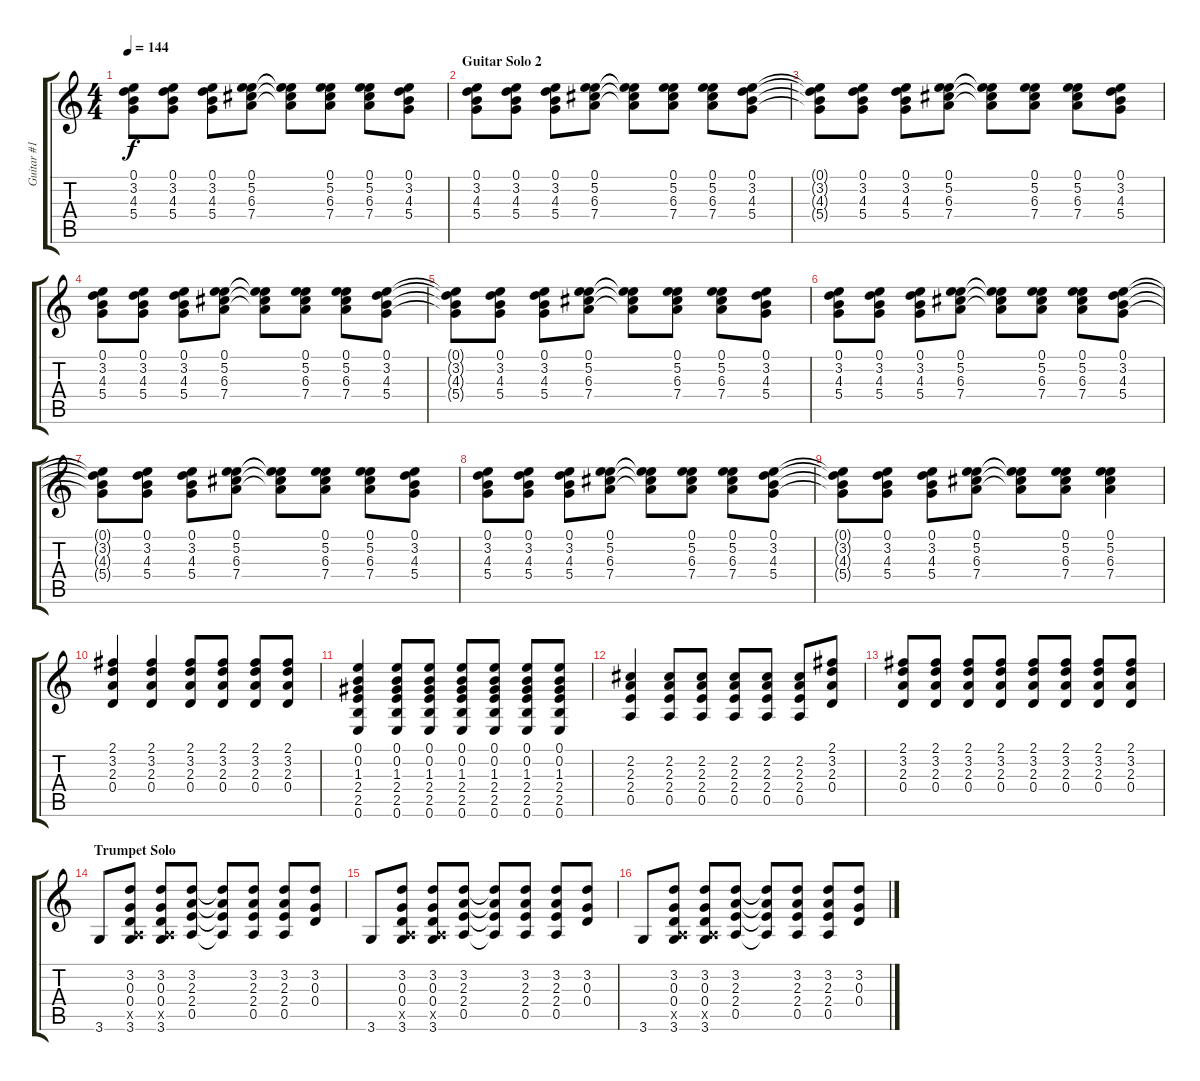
\track ("Guitar #1" "Guitar #1") {instrument electricguitarclean}
\staff {score tabs}
\tuning (E4 B3 G3 D3 A2 E2) {hide}
\ts (4 4)
\tempo 144
\clef g2
\ks c
(0.1{t} 3.2{t} 4.3{t} 5.4{t}).8{dy f} (0.1 3.2 4.3 5.4).8 (0.1 3.2 4.3 5.4).8 (0.1 5.2 6.3 7.4).8 (0.1{t} 5.2{t} 6.3{t} 7.4{t}).8 (0.1 5.2 6.3 7.4).8 (0.1 5.2 6.3 7.4).8 (0.1 3.2 4.3 5.4).8 |
\section ("" "Guitar Solo 2")
(0.1 3.2 4.3 5.4).8 (0.1 3.2 4.3 5.4).8 (0.1 3.2 4.3 5.4).8 (0.1 5.2 6.3 7.4).8 (0.1{t} 5.2{t} 6.3{t} 7.4{t}).8 (0.1 5.2 6.3 7.4).8 (0.1 5.2 6.3 7.4).8 (0.1 3.2 4.3 5.4).8 |
(0.1{t} 3.2{t} 4.3{t} 5.4{t}).8 (0.1 3.2 4.3 5.4).8 (0.1 3.2 4.3 5.4).8 (0.1 5.2 6.3 7.4).8 (0.1{t} 5.2{t} 6.3{t} 7.4{t}).8 (0.1 5.2 6.3 7.4).8 (0.1 5.2 6.3 7.4).8 (0.1 3.2 4.3 5.4).8 |
(0.1 3.2 4.3 5.4).8 (0.1 3.2 4.3 5.4).8 (0.1 3.2 4.3 5.4).8 (0.1 5.2 6.3 7.4).8 (0.1{t} 5.2{t} 6.3{t} 7.4{t}).8 (0.1 5.2 6.3 7.4).8 (0.1 5.2 6.3 7.4).8 (0.1 3.2 4.3 5.4).8 |
(0.1{t} 3.2{t} 4.3{t} 5.4{t}).8 (0.1 3.2 4.3 5.4).8 (0.1 3.2 4.3 5.4).8 (0.1 5.2 6.3 7.4).8 (0.1{t} 5.2{t} 6.3{t} 7.4{t}).8 (0.1 5.2 6.3 7.4).8 (0.1 5.2 6.3 7.4).8 (0.1 3.2 4.3 5.4).8 |
(0.1 3.2 4.3 5.4).8 (0.1 3.2 4.3 5.4).8 (0.1 3.2 4.3 5.4).8 (0.1 5.2 6.3 7.4).8 (0.1{t} 5.2{t} 6.3{t} 7.4{t}).8 (0.1 5.2 6.3 7.4).8 (0.1 5.2 6.3 7.4).8 (0.1 3.2 4.3 5.4).8 |
(0.1{t} 3.2{t} 4.3{t} 5.4{t}).8 (0.1 3.2 4.3 5.4).8 (0.1 3.2 4.3 5.4).8 (0.1 5.2 6.3 7.4).8 (0.1{t} 5.2{t} 6.3{t} 7.4{t}).8 (0.1 5.2 6.3 7.4).8 (0.1 5.2 6.3 7.4).8 (0.1 3.2 4.3 5.4).8 |
(0.1 3.2 4.3 5.4).8 (0.1 3.2 4.3 5.4).8 (0.1 3.2 4.3 5.4).8 (0.1 5.2 6.3 7.4).8 (0.1{t} 5.2{t} 6.3{t} 7.4{t}).8 (0.1 5.2 6.3 7.4).8 (0.1 5.2 6.3 7.4).8 (0.1 3.2 4.3 5.4).8 |
(0.1{t} 3.2{t} 4.3{t} 5.4{t}).8 (0.1 3.2 4.3 5.4).8 (0.1 3.2 4.3 5.4).8 (0.1 5.2 6.3 7.4).8 (0.1{t} 5.2{t} 6.3{t} 7.4{t}).8 (0.1 5.2 6.3 7.4).8 (0.1 5.2 6.3 7.4).4 |
(2.1 3.2 2.3 0.4).4 (2.1 3.2 2.3 0.4).4 (2.1 3.2 2.3 0.4).8 (2.1 3.2 2.3 0.4).8 (2.1 3.2 2.3 0.4).8 (2.1 3.2 2.3 0.4).8 |
(0.1 0.2 1.3 2.4 2.5 0.6).4 (0.1 0.2 1.3 2.4 2.5 0.6).8 (0.1 0.2 1.3 2.4 2.5 0.6).8 (0.1 0.2 1.3 2.4 2.5 0.6).8 (0.1 0.2 1.3 2.4 2.5 0.6).8 (0.1 0.2 1.3 2.4 2.5 0.6).8 (0.1 0.2 1.3 2.4 2.5 0.6).8 |
(2.2 2.3 2.4 0.5).4 (2.2 2.3 2.4 0.5).8 (2.2 2.3 2.4 0.5).8 (2.2 2.3 2.4 0.5).8 (2.2 2.3 2.4 0.5).8 (2.2 2.3 2.4 0.5).8 (2.1 3.2 2.3 0.4).8 |
(2.1 3.2 2.3 0.4).8 (2.1 3.2 2.3 0.4).8 (2.1 3.2 2.3 0.4).8 (2.1 3.2 2.3 0.4).8 (2.1 3.2 2.3 0.4).8 (2.1 3.2 2.3 0.4).8 (2.1 3.2 2.3 0.4).8 (2.1 3.2 2.3 0.4).8 |
\section ("" "Trumpet Solo")
3.6.8 (3.2 0.3 0.4 0.5{x} 3.6).8 (3.2 0.3 0.4 0.5{x} 3.6).8 (3.2 2.3 2.4 0.5).8 (3.2{t} 2.3{t} 2.4{t} 0.5{t}).8 (3.2 2.3 2.4 0.5).8 (3.2 2.3 2.4 0.5).8 (3.2 0.3 0.4).8 |
3.6.8 (3.2 0.3 0.4 0.5{x} 3.6).8 (3.2 0.3 0.4 0.5{x} 3.6).8 (3.2 2.3 2.4 0.5).8 (3.2{t} 2.3{t} 2.4{t} 0.5{t}).8 (3.2 2.3 2.4 0.5).8 (3.2 2.3 2.4 0.5).8 (3.2 0.3 0.4).8 |
3.6.8 (3.2 0.3 0.4 0.5{x} 3.6).8 (3.2 0.3 0.4 0.5{x} 3.6).8 (3.2 2.3 2.4 0.5).8 (3.2{t} 2.3{t} 2.4{t} 0.5{t}).8 (3.2 2.3 2.4 0.5).8 (3.2 2.3 2.4 0.5).8 (3.2 0.3 0.4).8
